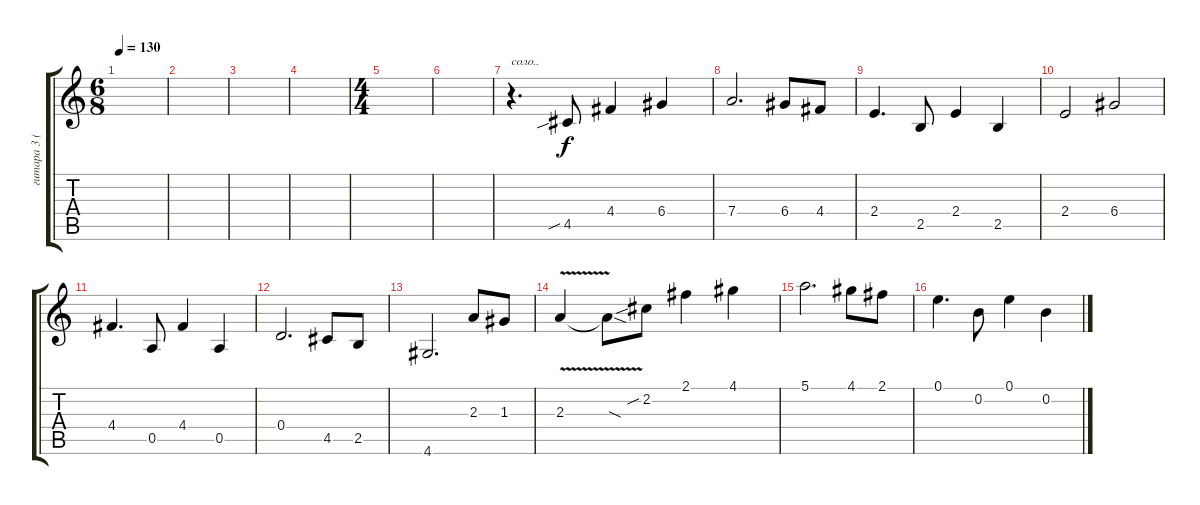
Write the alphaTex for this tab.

\track ("гитара 3 (соло)" "гитара 3 (") {instrument distortionguitar}
\staff {score tabs}
\tuning (E4 B3 G3 D3 A2 E2) {hide}
\ts (6 8)
\tempo 130
\clef g2
\ks c
|
|
|
|
\ts (4 4)
|
|
r.4{d txt "соло.."} 4.5{sib}.8 4.4.4 6.4.4 |
7.4.2{d} 6.4.8 4.4.8 |
2.4.4{d} 2.5.8 2.4.4 2.5.4 |
2.4.2 6.4.2 |
4.4.4{d} 0.5.8 4.4.4 0.5.4 |
0.4.2{d} 4.5.8 2.5.8 |
4.6.2{d} 2.3.8 1.3.8 |
2.3{v}.4 2.3{sod t}.8 2.2{sib}.8 2.1.4 4.1.4 |
5.1.2{d} 4.1.8 2.1.8 |
0.1.4{d} 0.2.8 0.1.4 0.2.4
